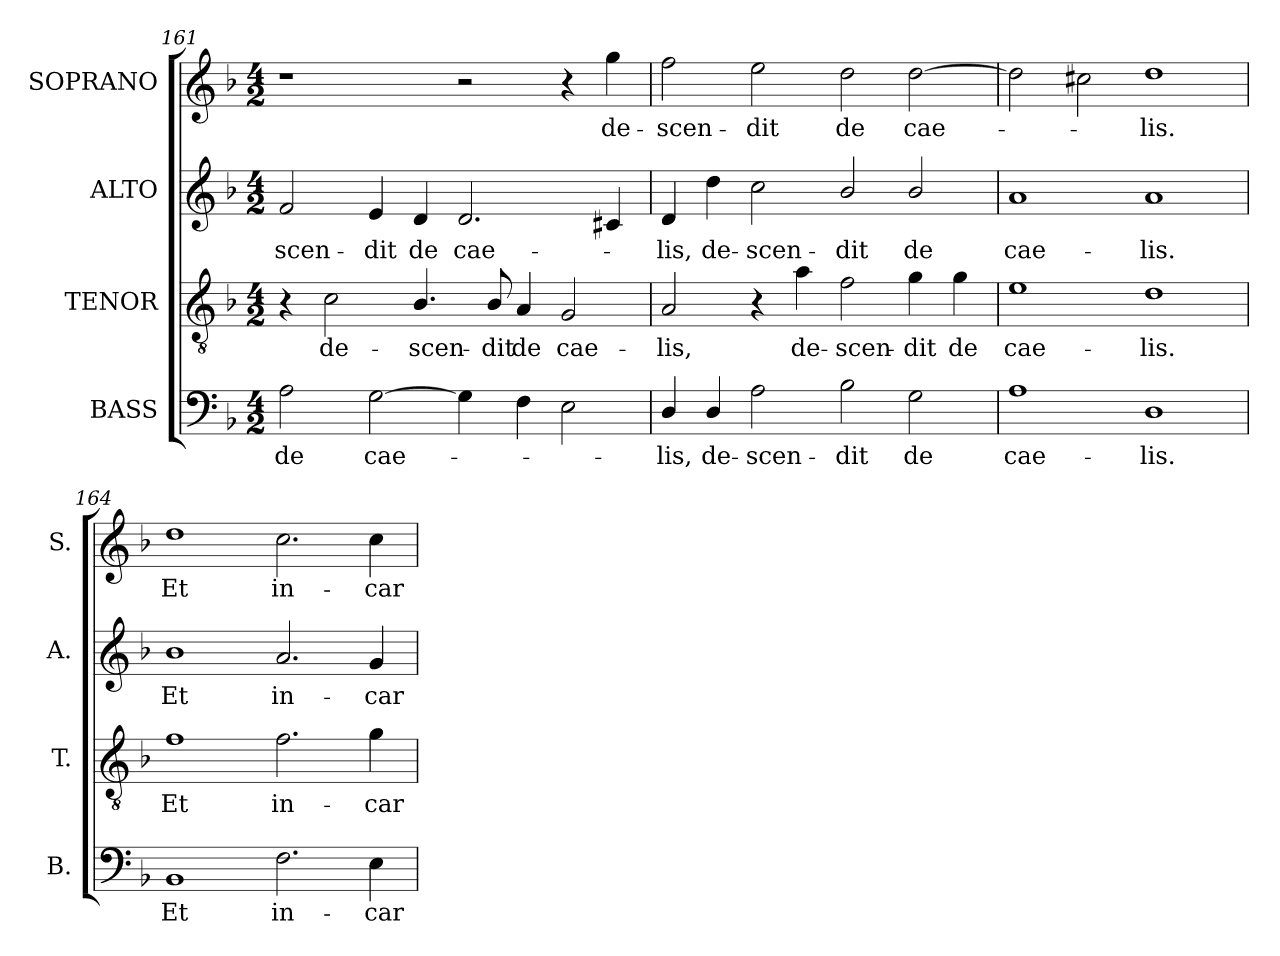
**kern	**text	**kern	**text	**kern	**text	**kern	**text
*part4	*part4	*part3	*part3	*part2	*part2	*part1	*part1
*staff4	*staff4	*staff3	*staff3	*staff2	*staff2	*staff1	*staff1
*I"BASS	*	*I"TENOR	*	*I"ALTO	*	*I"SOPRANO	*
*I'B.	*	*I'T.	*	*I'A.	*	*I'S.	*
*clefF4	*	*clefGv2	*	*clefG2	*	*clefG2	*
*	*	*ITrd7c12	*	*	*	*	*
*k[b-]	*	*k[b-]	*	*k[b-]	*	*k[b-]	*
*F:	*	*F:	*	*F:	*	*F:	*
*M4/2	*	*M4/2	*	*M4/2	*	*M4/2	*
=161	=161	=161	=161	=161	=161	=161	=161
!	!LO:LY:b:color=#000000	!	!	!	!	!	!
!	!	!	!	!	!LO:LY:b:color=#000000	!	!
2Ai\	de	4r	.	2fi/	-scen-	1r	.
!	!	!	!LO:LY:b:color=#000000	!	!	!	!
.	.	2Ci\	de-	.	.	.	.
!	!LO:LY:b:color=#000000	!	!	!	!	!	!
!	!	!	!	!	!LO:LY:b:color=#000000	!	!
[2Gi\	cae-	.	.	4ei/	-dit	.	.
!	!	!	!LO:LY:b:color=#000000	!	!	!	!
!	!	!	!	!	!LO:LY:b:color=#000000	!	!
.	.	4.BB-i/	-scen-	4di/	de	.	.
!	!	!	!	!	!LO:LY:b:color=#000000	!	!
4Gi\]	.	.	.	2.di/	cae-	2r	.
!	!	!	!LO:LY:b:color=#000000	!	!	!	!
.	.	8BB-i/	-dit	.	.	.	.
!	!	!	!LO:LY:b:color=#000000	!	!	!	!
4Fi\	.	4AAi/	de	.	.	.	.
!	!	!	!LO:LY:b:color=#000000	!	!	!	!
2Ei\	.	2GGi/	cae-	.	.	4r	.
!	!	!	!	!	!	!	!LO:LY:b:color=#000000
.	.	.	.	4c#Xi/	.	4ggi\	de-
=162	=162	=162	=162	=162	=162	=162	=162
!	!LO:LY:b:color=#000000	!	!	!	!	!	!
!	!	!	!LO:LY:b:color=#000000	!	!	!	!
!	!	!	!	!	!LO:LY:b:color=#000000	!	!
!	!	!	!	!	!	!	!LO:LY:b:color=#000000
4Di/	-lis,	2AAi/	-lis,	4di/	-lis,	2ffi\	-scen-
!	!LO:LY:b:color=#000000	!	!	!	!	!	!
!	!	!	!	!	!LO:LY:b:color=#000000	!	!
4Di/	de-	.	.	4ddi\	de-	.	.
!	!LO:LY:b:color=#000000	!	!	!	!	!	!
!	!	!	!	!	!LO:LY:b:color=#000000	!	!
!	!	!	!	!	!	!	!LO:LY:b:color=#000000
2Ai\	-scen-	4r	.	2cci\	-scen-	2eei\	-dit
!	!	!	!LO:LY:b:color=#000000	!	!	!	!
.	.	4Ai\	de-	.	.	.	.
!	!LO:LY:b:color=#000000	!	!	!	!	!	!
!	!	!	!LO:LY:b:color=#000000	!	!	!	!
!	!	!	!	!	!LO:LY:b:color=#000000	!	!
!	!	!	!	!	!	!	!LO:LY:b:color=#000000
2B-i\	-dit	2Fi\	-scen-	2b-i/	-dit	2ddi\	de
!	!LO:LY:b:color=#000000	!	!	!	!	!	!
!	!	!	!LO:LY:b:color=#000000	!	!	!	!
!	!	!	!	!	!LO:LY:b:color=#000000	!	!
!	!	!	!	!	!	!	!LO:LY:b:color=#000000
2Gi\	de	4Gi\	-dit	2b-i/	de	[2ddi\	cae-
!	!	!	!LO:LY:b:color=#000000	!	!	!	!
.	.	4Gi\	de	.	.	.	.
=163	=163	=163	=163	=163	=163	=163	=163
!	!LO:LY:b:color=#000000	!	!	!	!	!	!
!	!	!	!LO:LY:b:color=#000000	!	!	!	!
!	!	!	!	!	!LO:LY:b:color=#000000	!	!
1Ai	cae-	1Ei	cae-	1ai	cae-	2ddi\]	.
.	.	.	.	.	.	2cc#Xi\	.
!	!LO:LY:b:color=#000000	!	!	!	!	!	!
!	!	!	!LO:LY:b:color=#000000	!	!	!	!
!	!	!	!	!	!LO:LY:b:color=#000000	!	!
!	!	!	!	!	!	!	!LO:LY:b:color=#000000
1Di	-lis.	1Di	-lis.	1ai	-lis.	1ddi	-lis.
!!LO:LB:g=z
=164	=164	=164	=164	=164	=164	=164	=164
!	!LO:LY:b:color=#000000	!	!	!	!	!	!
!	!	!	!LO:LY:b:color=#000000	!	!	!	!
!	!	!	!	!	!LO:LY:b:color=#000000	!	!
!	!	!	!	!	!	!	!LO:LY:b:color=#000000
1BB-i	Et	1Fi	Et	1b-i	Et	1ddi	Et
!	!LO:LY:b:color=#000000	!	!	!	!	!	!
!	!	!	!LO:LY:b:color=#000000	!	!	!	!
!	!	!	!	!	!LO:LY:b:color=#000000	!	!
!	!	!	!	!	!	!	!LO:LY:b:color=#000000
2.Fi\	in-	2.Fi\	in-	2.ai/	in-	2.cci\	in-
!	!LO:LY:b:color=#000000	!	!	!	!	!	!
!	!	!	!LO:LY:b:color=#000000	!	!	!	!
!	!	!	!	!	!LO:LY:b:color=#000000	!	!
!	!	!	!	!	!	!	!LO:LY:b:color=#000000
4Ei\	-car-	4Gi\	-car-	4gi/	-car-	4cci\	-car-
=	=	=	=	=	=	=	=
*-	*-	*-	*-	*-	*-	*-	*-
